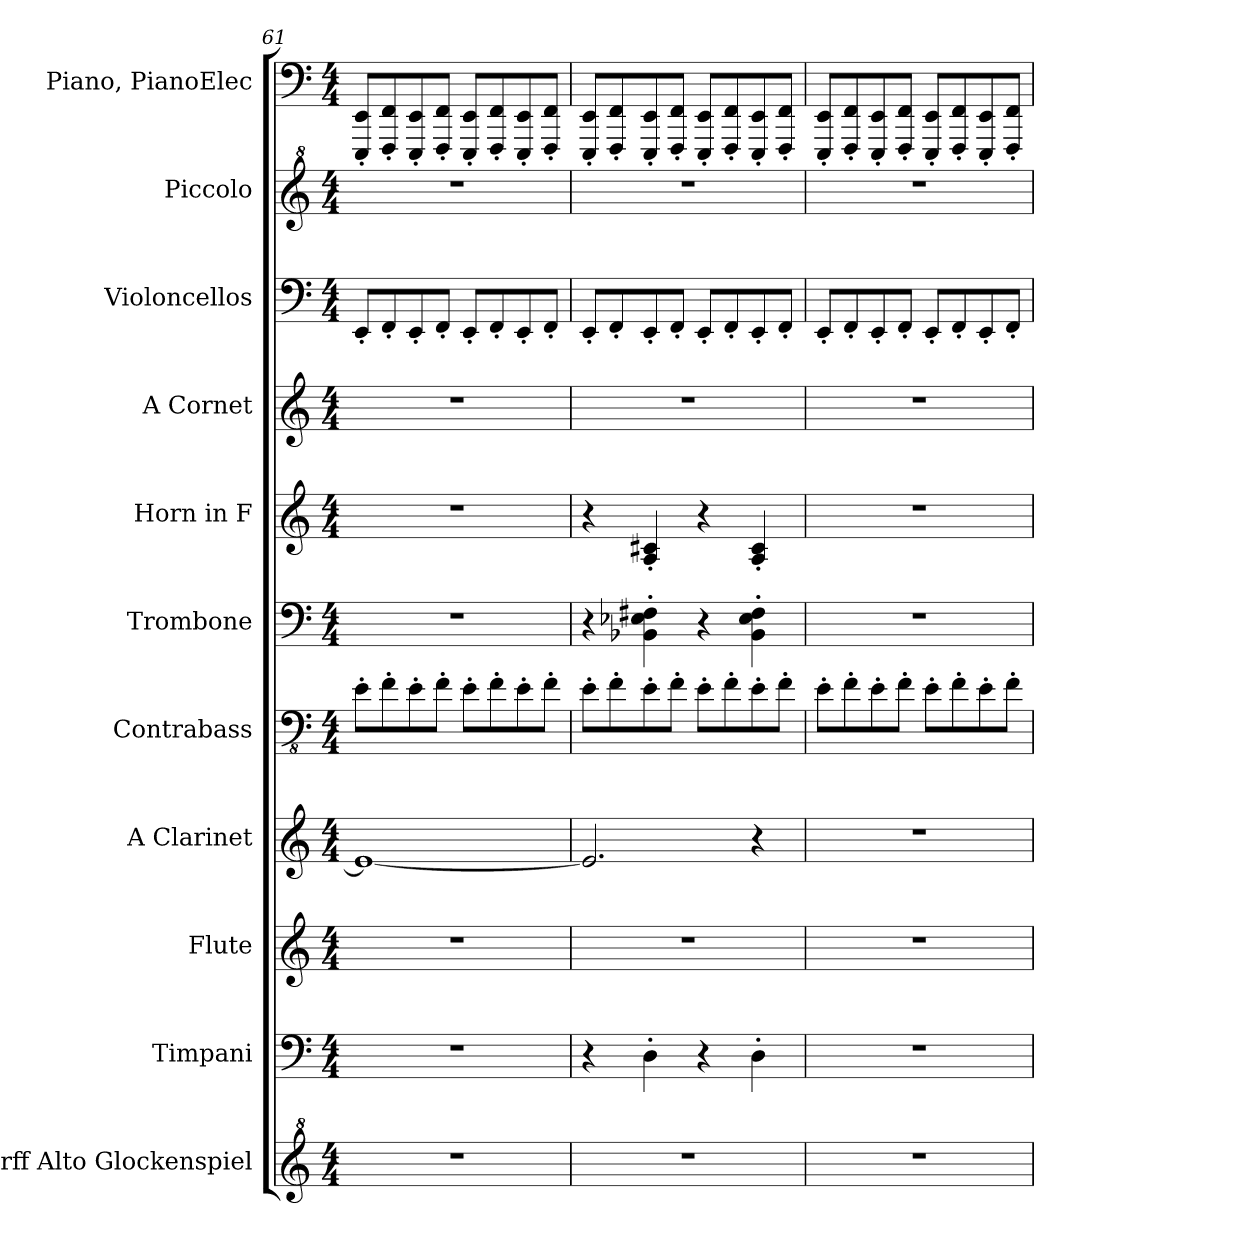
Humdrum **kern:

**kern	**kern	**kern	**kern	**kern	**kern	**kern	**kern	**kern	**kern	**kern
*part11	*part10	*part9	*part8	*part7	*part6	*part5	*part4	*part3	*part2	*part1
*staff11	*staff10	*staff9	*staff8	*staff7	*staff6	*staff5	*staff4	*staff3	*staff2	*staff1
*I"Orff Alto Glockenspiel	*I"Timpani	*I"Flute	*I"A Clarinet	*I"Contrabass	*I"Trombone	*I"Horn in F	*I"A Cornet	*I"Violoncellos	*I"Piccolo	*I"Piano, PianoElec
*I'O. A. Glk.	*I'Timp.	*I'Fl.	*I'A Cl.	*I'Cb.	*I'Tbn.	*	*I'A Cnt.	*I'Vcs.	*I'Picc.	*I'Pno.
!!LO:PB:g=z
*clefG^2	*clefF4	*clefG2	*clefG2	*clefFv4	*clefF4	*clefG2	*clefG2	*clefF4	*clefG^2	*clefF4
*	*	*	*ITrd2c3	*ITrd7c12	*	*ITrd4c7	*ITrd2c3	*	*ITrd-7c-12	*
*k[]	*k[]	*k[]	*k[f#c#g#]	*k[]	*k[]	*k[b-]	*k[f#c#g#]	*k[]	*k[]	*k[]
*M4/4	*M4/4	*M4/4	*M4/4	*M4/4	*M4/4	*M4/4	*M4/4	*M4/4	*M4/4	*M4/4
=61	=61	=61	=61	=61	=61	=61	=61	=61	=61	=61
1r	1r	1r	1c#_	8EE'\L	1r	1r	1r	8EE'/L	1r	8EEE/' 8EE/'L
.	.	.	.	8FF'\	.	.	.	8FF'/	.	8FFF/' 8FF/'
.	.	.	.	8EE'\	.	.	.	8EE'/	.	8EEE/' 8EE/'
.	.	.	.	8FF'\J	.	.	.	8FF'/J	.	8FFF/' 8FF/'J
.	.	.	.	8EE'\L	.	.	.	8EE'/L	.	8EEE/' 8EE/'L
.	.	.	.	8FF'\	.	.	.	8FF'/	.	8FFF/' 8FF/'
.	.	.	.	8EE'\	.	.	.	8EE'/	.	8EEE/' 8EE/'
.	.	.	.	8FF'\J	.	.	.	8FF'/J	.	8FFF/' 8FF/'J
=62	=62	=62	=62	=62	=62	=62	=62	=62	=62	=62
1r	4r	1r	2.c#/]	8EE'\L	4r	4r	1r	8EE'/L	1r	8EEE/' 8EE/'L
.	.	.	.	8FF'\	.	.	.	8FF'/	.	8FFF/' 8FF/'
.	4D'\	.	.	8EE'\	4BB-X\' 4E-X\' 4F#X\'	4D/' 4F#X/'	.	8EE'/	.	8EEE/' 8EE/'
.	.	.	.	8FF'\J	.	.	.	8FF'/J	.	8FFF/' 8FF/'J
.	4r	.	.	8EE'\L	4r	4r	.	8EE'/L	.	8EEE/' 8EE/'L
.	.	.	.	8FF'\	.	.	.	8FF'/	.	8FFF/' 8FF/'
.	4D'\	.	4r	8EE'\	4BB-\' 4E-\' 4F#\'	4D/' 4F#/'	.	8EE'/	.	8EEE/' 8EE/'
.	.	.	.	8FF'\J	.	.	.	8FF'/J	.	8FFF/' 8FF/'J
=63	=63	=63	=63	=63	=63	=63	=63	=63	=63	=63
1r	1r	1r	1r	8EE'\L	1r	1r	1r	8EE'/L	1r	8EEE/' 8EE/'L
.	.	.	.	8FF'\	.	.	.	8FF'/	.	8FFF/' 8FF/'
.	.	.	.	8EE'\	.	.	.	8EE'/	.	8EEE/' 8EE/'
.	.	.	.	8FF'\J	.	.	.	8FF'/J	.	8FFF/' 8FF/'J
.	.	.	.	8EE'\L	.	.	.	8EE'/L	.	8EEE/' 8EE/'L
.	.	.	.	8FF'\	.	.	.	8FF'/	.	8FFF/' 8FF/'
.	.	.	.	8EE'\	.	.	.	8EE'/	.	8EEE/' 8EE/'
.	.	.	.	8FF'\J	.	.	.	8FF'/J	.	8FFF/' 8FF/'J
=	=	=	=	=	=	=	=	=	=	=
*-	*-	*-	*-	*-	*-	*-	*-	*-	*-	*-
